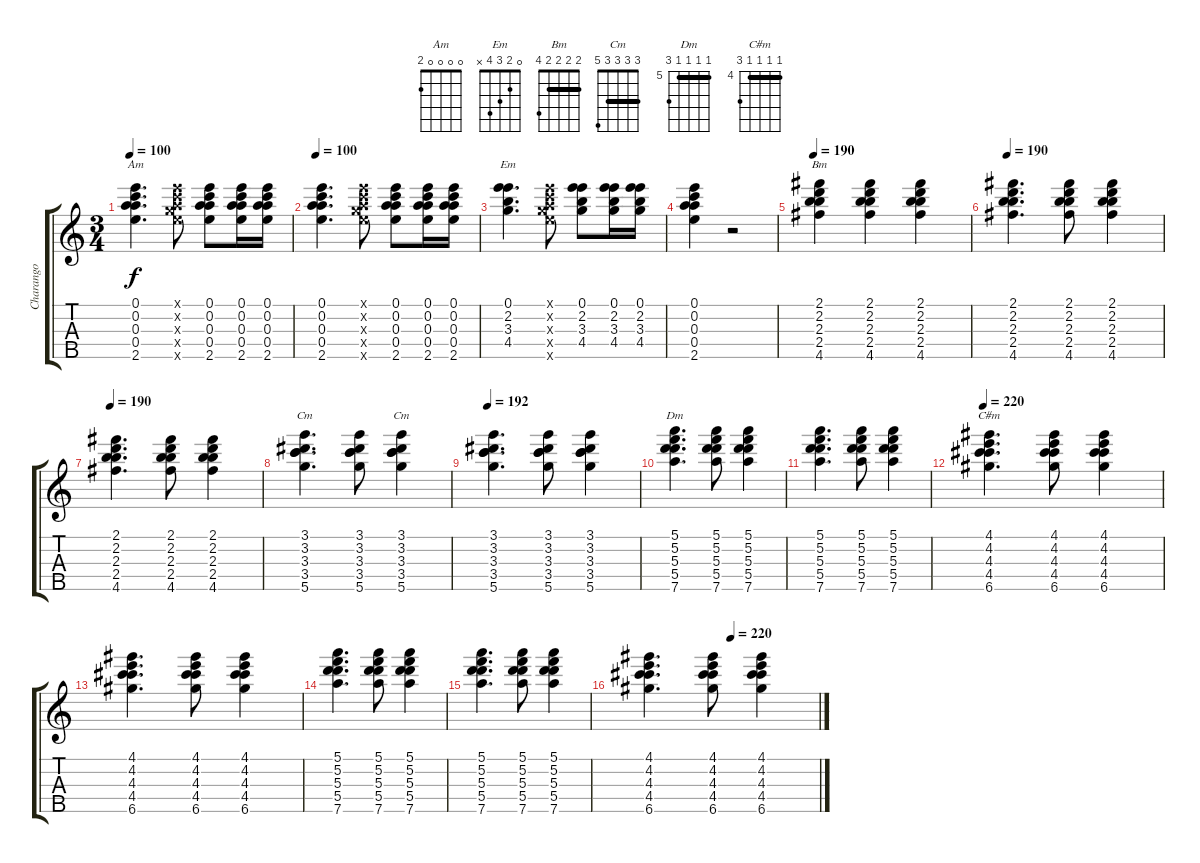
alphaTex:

\track ("Charango" "Charango") {instrument acousticguitarnylon}
\staff {score tabs}
\tuning (E5 A4 E4 C5 G4) {hide}
\chord ("Am" 0 0 0 0 2)
\chord ("Em" 0 2 3 4 x)
\chord ("Bm" 2 2 2 2 4) {barre 2}
\chord ("Cm" x x 3 3 5) {barre 3}
\chord ("Cm" 3 3 3 3 5) {barre 3}
\chord ("Dm" 5 5 5 5 7) {firstfret 5 barre 5}
\chord ("C#m" 4 4 4 4 6) {firstfret 4 barre 4}
\ts (3 4)
\tempo 100
\clef g2
\ks c
(0.1 0.2 0.3 0.4 2.5).4{d ch "Am" dy f} (0.1{x} 0.2{x} 0.3{x} 0.4{x} 0.5{x}).8 (0.1 0.2 0.3 0.4 2.5).8 (0.1 0.2 0.3 0.4 2.5).16 (0.1 0.2 0.3 0.4 2.5).16 |
\tempo 100
(0.1 0.2 0.3 0.4 2.5).4{d} (0.1{x} 0.2{x} 0.3{x} 0.4{x} 0.5{x}).8 (0.1 0.2 0.3 0.4 2.5).8 (0.1 0.2 0.3 0.4 2.5).16 (0.1 0.2 0.3 0.4 2.5).16 |
(0.1 2.2 3.3 4.4).4{d ch "Em"} (0.1{x} 0.2{x} 0.3{x} 0.4{x} 0.5{x}).8 (0.1 2.2 3.3 4.4).8 (0.1 2.2 3.3 4.4).16 (0.1 2.2 3.3 4.4).16 |
(0.1 0.2 0.3 0.4 2.5).4 r.2 |
\tempo 190
(2.1 2.2 2.3 2.4 4.5).4{ch "Bm" volume 6} (2.1 2.2 2.3 2.4 4.5).4 (2.1 2.2 2.3 2.4 4.5).4 |
\tempo 190
(2.1 2.2 2.3 2.4 4.5).4{d} (2.1 2.2 2.3 2.4 4.5).8 (2.1 2.2 2.3 2.4 4.5).4 |
\tempo 220
\tempo 190
(2.1 2.2 2.3 2.4 4.5).4{d} (2.1 2.2 2.3 2.4 4.5).8 (2.1 2.2 2.3 2.4 4.5).4 |
(3.1 3.2 3.3 3.4 5.5).4{d ch "Cm"} (3.1 3.2 3.3 3.4 5.5).8 (3.1 3.2 3.3 3.4 5.5).4{ch "Cm"} |
\tempo 192
(3.1 3.2 3.3 3.4 5.5).4{d} (3.1 3.2 3.3 3.4 5.5).8 (3.1 3.2 3.3 3.4 5.5).4 |
(5.1 5.2 5.3 5.4 7.5).4{d ch "Dm"} (5.1 5.2 5.3 5.4 7.5).8 (5.1 5.2 5.3 5.4 7.5).4 |
(5.1 5.2 5.3 5.4 7.5).4{d} (5.1 5.2 5.3 5.4 7.5).8 (5.1 5.2 5.3 5.4 7.5).4 |
\tempo 220
(4.1 4.2 4.3 4.4 6.5).4{d ch "C#m"} (4.1 4.2 4.3 4.4 6.5).8 (4.1 4.2 4.3 4.4 6.5).4 |
(4.1 4.2 4.3 4.4 6.5).4{d} (4.1 4.2 4.3 4.4 6.5).8 (4.1 4.2 4.3 4.4 6.5).4 |
(5.1 5.2 5.3 5.4 7.5).4{d} (5.1 5.2 5.3 5.4 7.5).8 (5.1 5.2 5.3 5.4 7.5).4 |
(5.1 5.2 5.3 5.4 7.5).4{d} (5.1 5.2 5.3 5.4 7.5).8 (5.1 5.2 5.3 5.4 7.5).4 |
\tempo (220 0.5)
(4.1 4.2 4.3 4.4 6.5).4{d} (4.1 4.2 4.3 4.4 6.5).8 (4.1 4.2 4.3 4.4 6.5).4
